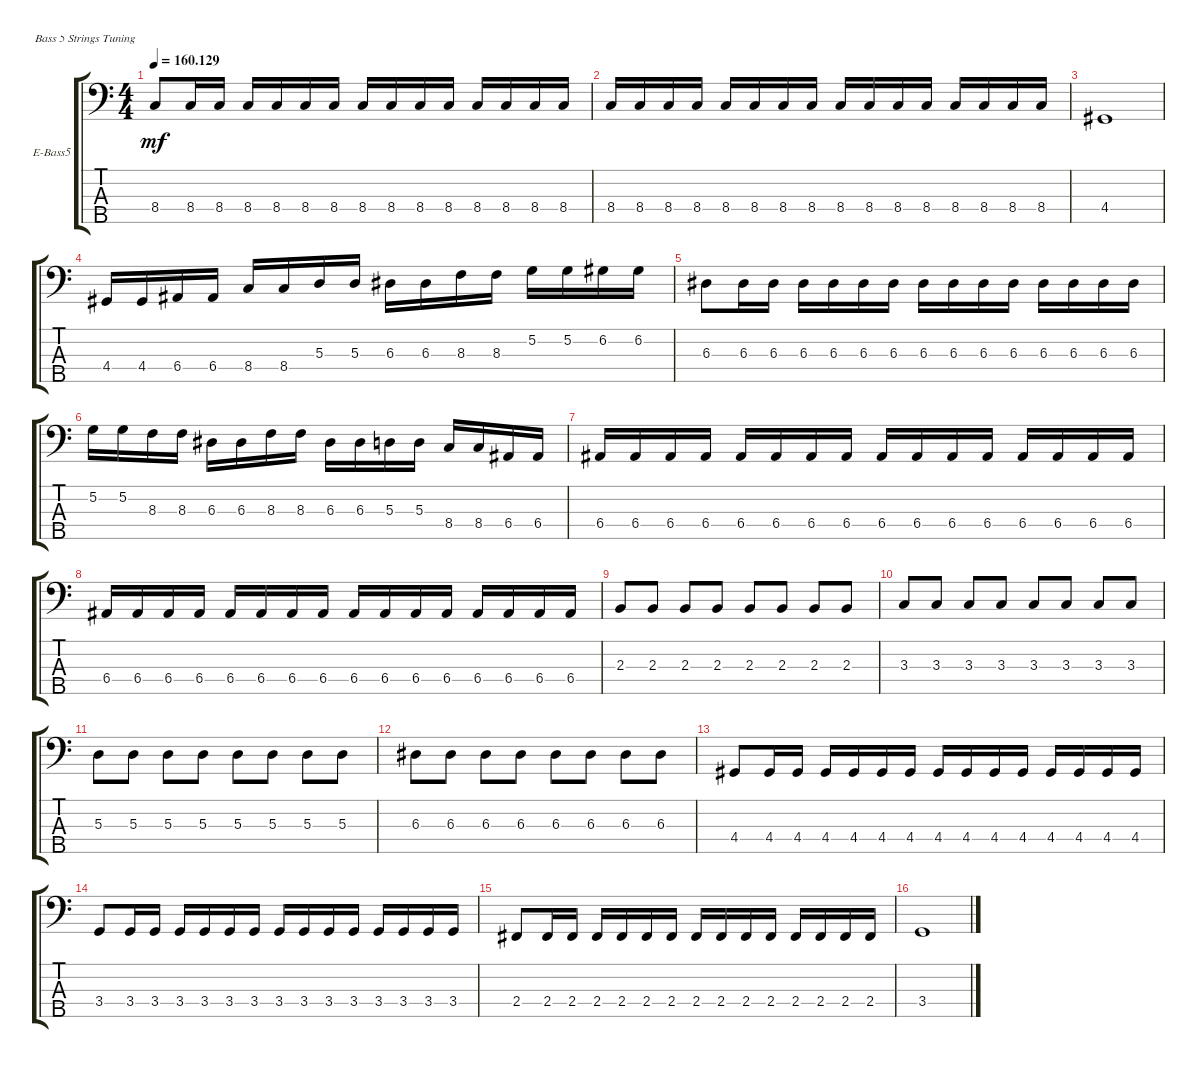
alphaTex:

\defaultSystemsLayout 4
\bracketExtendMode groupsimilarinstruments
\firstSystemTrackNameOrientation horizontal
\otherSystemsTrackNameOrientation horizontal
\track ("Electric Bass" "E-Bass5") {instrument electricbassfinger}
\staff {score tabs}
\tuning (G2 D2 A1 E1 B0)
\ts (4 4)
\tempo
160.129
\accidentals auto
\clef f4
\ottava regular
\simile none
\ks c
8.4.8{dy mf} 8.4.16 8.4.16 8.4.16 8.4.16 8.4.16 8.4.16 8.4.16 8.4.16 8.4.16 8.4.16 8.4.16 8.4.16 8.4.16 8.4.16 |
8.4.16 8.4.16 8.4.16 8.4.16 8.4.16 8.4.16 8.4.16 8.4.16 8.4.16 8.4.16 8.4.16 8.4.16 8.4.16 8.4.16 8.4.16 8.4.16 |
4.4.1 |
4.4.16 4.4.16 6.4.16 6.4.16 8.4.16 8.4.16 5.3.16 5.3.16 6.3.16 6.3.16 8.3.16 8.3.16 5.2.16 5.2.16 6.2.16 6.2.16 |
6.3.8 6.3.16 6.3.16 6.3.16 6.3.16 6.3.16 6.3.16 6.3.16 6.3.16 6.3.16 6.3.16 6.3.16 6.3.16 6.3.16 6.3.16 |
5.2.16 5.2.16 8.3.16 8.3.16 6.3.16 6.3.16 8.3.16 8.3.16 6.3.16 6.3.16 5.3.16 5.3.16 8.4.16 8.4.16 6.4.16 6.4.16 |
6.4.16 6.4.16 6.4.16 6.4.16 6.4.16 6.4.16 6.4.16 6.4.16 6.4.16 6.4.16 6.4.16 6.4.16 6.4.16 6.4.16 6.4.16 6.4.16 |
6.4.16 6.4.16 6.4.16 6.4.16 6.4.16 6.4.16 6.4.16 6.4.16 6.4.16 6.4.16 6.4.16 6.4.16 6.4.16 6.4.16 6.4.16 6.4.16 |
2.3.8 2.3.8 2.3.8 2.3.8 2.3.8 2.3.8 2.3.8 2.3.8 |
3.3.8 3.3.8 3.3.8 3.3.8 3.3.8 3.3.8 3.3.8 3.3.8 |
5.3.8 5.3.8 5.3.8 5.3.8 5.3.8 5.3.8 5.3.8 5.3.8 |
6.3.8 6.3.8 6.3.8 6.3.8 6.3.8 6.3.8 6.3.8 6.3.8 |
4.4.8 4.4.16 4.4.16 4.4.16 4.4.16 4.4.16 4.4.16 4.4.16 4.4.16 4.4.16 4.4.16 4.4.16 4.4.16 4.4.16 4.4.16 |
3.4.8 3.4.16 3.4.16 3.4.16 3.4.16 3.4.16 3.4.16 3.4.16 3.4.16 3.4.16 3.4.16 3.4.16 3.4.16 3.4.16 3.4.16 |
2.4.8 2.4.16 2.4.16 2.4.16 2.4.16 2.4.16 2.4.16 2.4.16 2.4.16 2.4.16 2.4.16 2.4.16 2.4.16 2.4.16 2.4.16 |
3.4.1
